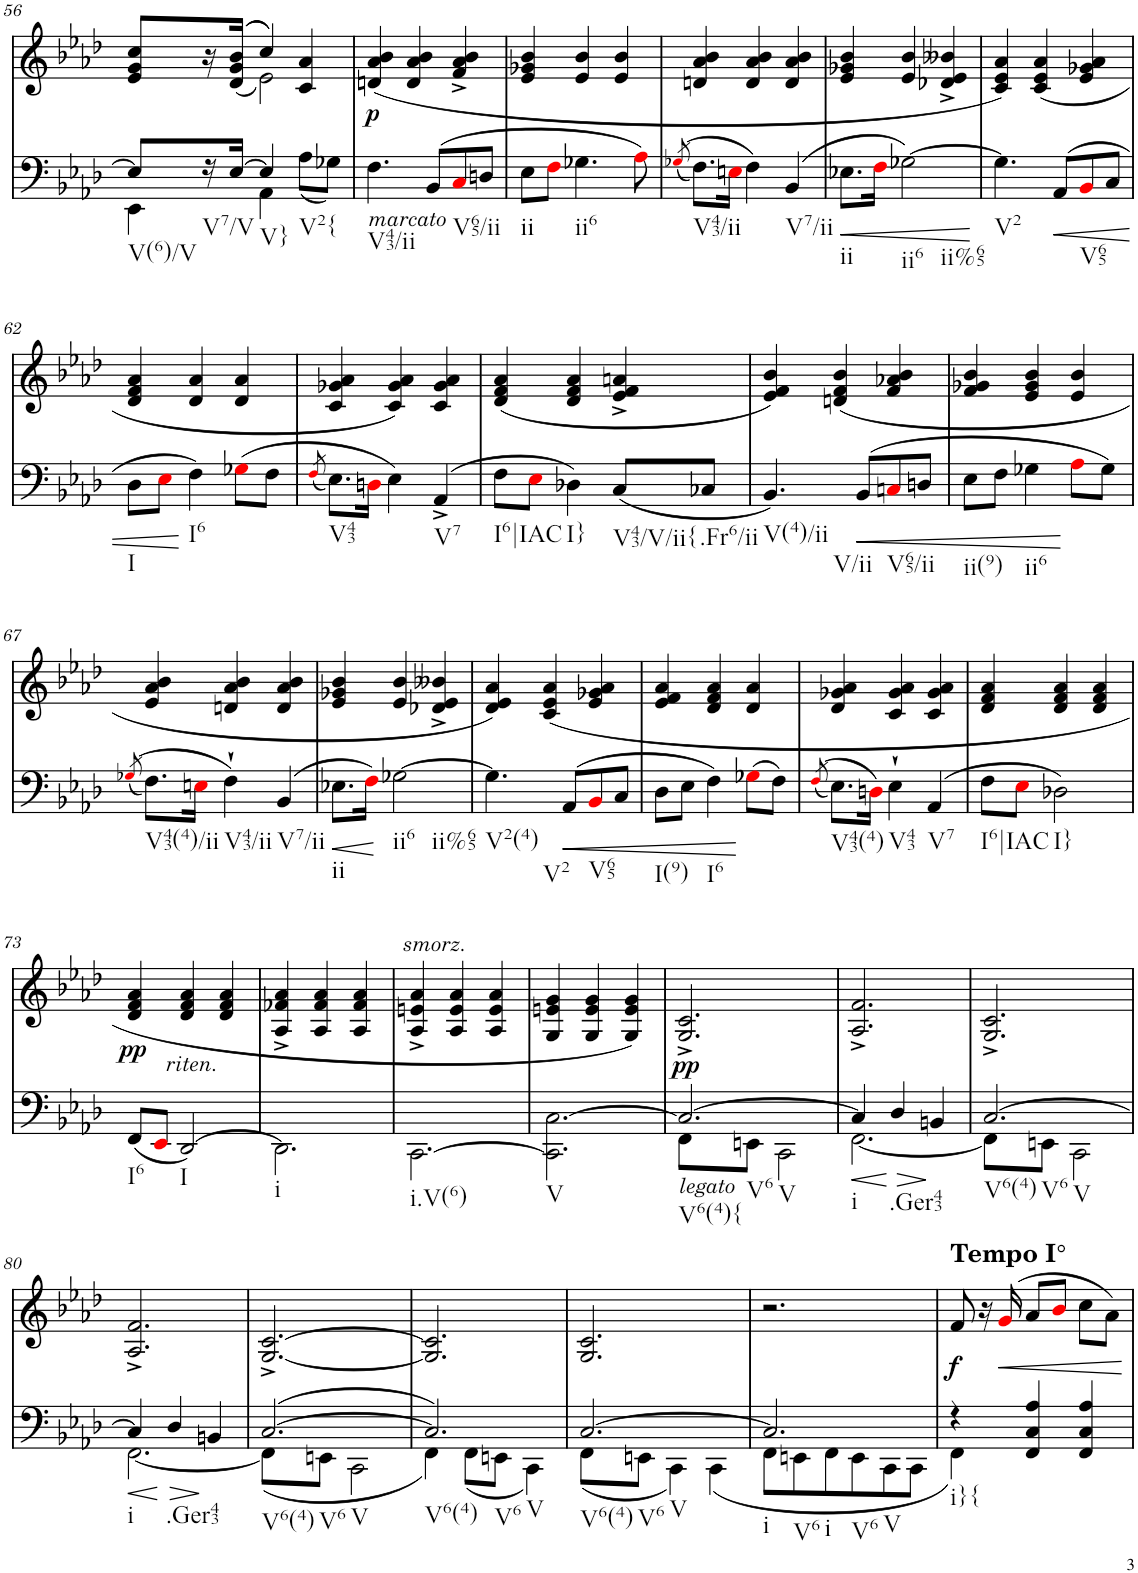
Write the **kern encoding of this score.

**kern	**dynam	**kern	**dynam
*part2	*part2	*part1	*part1
*staff2	*staff2	*staff1	*staff1
*I"piano	*	*I"piano	*
*I'Pno	*	*I'Pno	*
!!LO:PB:g=z
*clefF4	*	*clefG2	*
*k[b-e-a-d-]	*	*k[b-e-a-d-]	*
*f:	*	*f:	*
*M3/4	*	*M3/4	*
=56	=56	=56	=56
*^	*	*^	*
!LO:TX:b:t=V(6)/V	!	!	!	!	!
8E-/L]	4EE-\	.	8e-/ 8g/ 8cc/L	4ryy	.
!LO:TX:b:t=V7/V	!	!	!	!	!
16r	.	.	16r	.	.
[16E-/JJ	.	.	(((16d-/ 16g/ 16b-/JJ	.	.
!LO:TX:b:t=V}	!	!	!	!	!
4E-/]	4AA-\	.	4cc/))	2e-\)	.
!LO:TX:b:t=V2{	!	!	!	!	!
4ryy	(8A-\L	.	4c/ 4a-/	.	.
.	8G-X\J)	.	.	.	.
*	*	*	*v	*v	*
=57	=57	=57	=57	=57
!LO:TX:b:i:t=marcato	!	!	!	!
!LO:TX:b:t=V43/ii	!	!	!	!
!	!	!	!	!LO:DY:b
*v	*v	*	*	*
4.F\	.	(4dn/ 4a-/ 4b-/	p
.	.	4d/ 4a-/ 4b-/	.
(8BB-/L	.	.	.
!LO:TX:b:t=V65/ii	!	!	!
8Ci/	.	4f/^ 4a-/^ 4b-/^	.
8Dn/J	.	.	.
=58	=58	=58	=58
!LO:TX:b:t=ii	!	!	!
8E-\L	.	4e-/ 4g-X/ 4b-/	.
8Fi\J	.	.	.
!LO:TX:b:t=ii6	!	!	!
4.G-X\	.	4e-/ 4b-/	.
.	.	4e-/ 4b-/	.
8A-i\)	.	.	.
=59	=59	=59	=59
((8qG-Xi/	.	.	.
!LO:TX:b:t=V43/ii	!	!	!
8.F\L)	.	4dn/ 4a-/ 4b-/	.
16Eni\Jk	.	.	.
4F\)	.	4d/ 4a-/ 4b-/	.
!LO:TX:b:t=V7/ii	!	!	!
(4BB-/	.	4d/ 4a-/ 4b-/	.
=60	=60	=60	=60
!LO:TX:b:t=ii	!	!	!
!	!LO:HP:b	!	!
8.E-X\L	<	4e-/ 4g-X/ 4b-/	.
16Fi\Jk	.	.	.
!LO:TX:b:t=ii6	!	!	!
!LO:TX:b:t=ii%65	!	!	!
[2G-X\)	.	4e-/ 4b-/	.
.	.	4d-X/^ 4e-/^ 4b--X/^	.
.	[	.	.
=61	=61	=61	=61
!LO:TX:b:t=V2	!	!	!
4.G-\]	.	4c/ 4e-/ 4a-/)	.
.	.	(4c/ 4e-/ 4a-/	.
!	!LO:HP:b	!	!
(8AA-/L	<	.	.
!LO:TX:b:t=V65	!	!	!
8BB-i/	.	4e-/ 4g-X/ 4a-/	.
8C/J	.	.	.
!!LO:LB:g=z
=62	=62	=62	=62
!LO:TX:b:t=I	!	!	!
8D-\L	.	4d-/ 4f/ 4a-/	.
8E-i\J	.	.	.
!LO:TX:b:t=I6	!	!	!
4F\)	[	4d-/ 4a-/	.
(8G-Xi\L	.	4d-/ 4a-/	.
8F\J	.	.	.
=63	=63	=63	=63
(8qFi/	.	.	.
!LO:TX:b:t=V43	!	!	!
8.E-\L)	.	4c/ 4g-X/ 4a-/	.
16Dni\Jk	.	.	.
4E-\)	.	4c/ 4g-/ 4a-/)	.
!LO:TX:b:t=V7	!	!	!
(4AA-^/	.	4c/ 4g-/ 4a-/	.
=64	=64	=64	=64
!LO:TX:b:t=I6|IAC	!	!	!
8F\L	.	(4d-/ 4f/ 4a-/	.
8E-i\J	.	.	.
!LO:TX:b:t=I}	!	!	!
4D-X\)	.	4d-/ 4f/ 4a-/	.
!LO:TX:b:t=V43/V/ii{	!	!	!
(8C/L	.	4e-/^ 4f/^ 4an/^	.
!LO:TX:b:t=.Fr6/ii	!	!	!
8C-X/J	.	.	.
=65	=65	=65	=65
!LO:TX:b:t=V(4)/ii	!	!	!
!LO:TX:b:t=V/ii	!	!	!
4.BB-/)	.	4e-/ 4f/ 4b-/)	.
.	.	(4dn/ 4f/ 4b-/	.
!	!LO:HP:b	!	!
(8BB-/L	<	.	.
!LO:TX:b:t=V65/ii	!	!	!
8Cni/	.	4f/ 4a-X/ 4b-/	.
8Dn/J	.	.	.
=66	=66	=66	=66
!LO:TX:b:t=ii(9)	!	!	!
8E-\L	.	4f/ 4g-X/ 4b-/	.
8F\J	.	.	.
!LO:TX:b:t=ii6	!	!	!
4G-X\	.	4e-/ 4g-/ 4b-/	.
8A-i\L	[	4e-/ 4b-/	.
8G-\J)	.	.	.
!!LO:LB:g=z
=67	=67	=67	=67
((8qG-Xi/	.	.	.
!LO:TX:b:t=V43(4)/ii	!	!	!
8.F\L)	.	4e-/ 4a-/ 4b-/	.
16Eni\Jk	.	.	.
!LO:TX:b:t=V43/ii	!	!	!
4F`\)	.	4dn/ 4a-/ 4b-/	.
!LO:TX:b:t=V7/ii	!	!	!
(4BB-/	.	4d/ 4a-/ 4b-/	.
=68	=68	=68	=68
!LO:TX:b:t=ii	!	!	!
!	!LO:HP:b	!	!
8.E-X\L	<	4e-/ 4g-X/ 4b-/	.
16Fi\Jk)	.	.	.
!LO:TX:b:t=ii6	!	!	!
!LO:TX:b:t=ii%65	!	!	!
[2G-X\	[	4e-/ 4b-/	.
.	.	4d-X/^ 4e-/^ 4b--X/^	.
=69	=69	=69	=69
!LO:TX:b:t=V2(4)	!	!	!
!LO:TX:b:t=V2	!	!	!
4.G-\]	.	4d-/ 4e-/ 4a-/)	.
.	.	(4c/ 4e-/ 4a-/	.
!	!LO:HP:b	!	!
(8AA-/L	<	.	.
!LO:TX:b:t=V65	!	!	!
8BB-i/	.	4e-/ 4g-X/ 4a-/	.
8C/J	.	.	.
=70	=70	=70	=70
!LO:TX:b:t=I(9)	!	!	!
8D-\L	.	4e-/ 4f/ 4a-/	.
8E-\J	.	.	.
!LO:TX:b:t=I6	!	!	!
4F\)	.	4d-/ 4f/ 4a-/	.
(8G-Xi\L	[	4d-/ 4a-/	.
8F\J)	.	.	.
=71	=71	=71	=71
((8qFi/	.	.	.
!LO:TX:b:t=V43(4)	!	!	!
8.E-\L)	.	4d-/ 4g-X/ 4a-/	.
16Dni\Jk)	.	.	.
!LO:TX:b:t=V43	!	!	!
4E-`\	.	4c/ 4g-/ 4a-/	.
!LO:TX:b:t=V7	!	!	!
(4AA-/	.	4c/ 4g-/ 4a-/	.
=72	=72	=72	=72
!LO:TX:b:t=I6|IAC	!	!	!
8F\L	.	4d-/ 4f/ 4a-/	.
8E-i\J	.	.	.
!LO:TX:b:t=I}	!	!	!
2D-X\)	.	4d-/ 4f/ 4a-/	.
.	.	4d-/ 4f/ 4a-/	.
!!LO:LB:g=z
=73	=73	=73	=73
!LO:TX:b:t=I6	!	!	!
!	!	!	!LO:DY:b
(8FF/L	.	4d-/ 4f/ 4a-/	pp
8EE-i/J	.	.	.
!	!	!LO:TX:b:i:t=riten.	!
!LO:TX:b:t=I	!	!	!
[2DD-/)	.	4d-/ 4f/ 4a-/	.
.	.	4d-/ 4f/ 4a-/	.
=74	=74	=74	=74
!LO:TX:b:t=i	!	!	!
2.DD-\]	.	4A-/^ 4f-X/^ 4a-/^	.
.	.	4A-/ 4f-/ 4a-/	.
.	.	4A-/ 4f-/ 4a-/	.
=75	=75	=75	=75
!	!	!LO:TX:b:i:t=smorz.	!
!LO:TX:b:t=i.V(6)	!	!	!
[2.CC\	.	4A-/^ 4en/^ 4a-/^	.
.	.	4A-/ 4e/ 4a-/	.
.	.	4A-/ 4e/ 4a-/	.
=76	=76	=76	=76
!LO:TX:b:t=V	!	!	!
2.CC\] [2.C\	.	4G/ 4en/ 4g/	.
.	.	4G/ 4e/ 4g/	.
.	.	4G/ 4e/ 4g/)	.
=77	=77	=77	=77
*^	*	*	*
!LO:TX:b:i:t=legato	!	!	!	!
!LO:TX:b:t=V6(4){	!	!	!	!
!LO:TX:b:t=V6	!	!	!	!
!LO:TX:b:t=V	!	!	!	!
!	!	!	!	!LO:DY:b
2.C/_	8FF\L	.	2.G/^ 2.c/^	pp
.	8EEn\J	.	.	.
.	2CC\	.	.	.
=78	=78	=78	=78	=78
!LO:TX:b:t=i	!	!	!	!
!	!	!LO:HP:b	!	!
4C/]	[2.FF\	<	2.A-/^ 2.f/^	.
!LO:TX:b:t=.Ger43	!	!	!	!
!	!	!LO:HP:n=1:b	!	!
4D-/	.	[ >	.	.
4BBn/	.	]	.	.
=79	=79	=79	=79	=79
!LO:TX:b:t=V6(4)	!	!	!	!
!LO:TX:b:t=V6	!	!	!	!
!LO:TX:b:t=V	!	!	!	!
[2.C/	8FF\L]	.	2.G/^ 2.c/^	.
.	8EEn\J	.	.	.
.	2CC\	.	.	.
!!LO:LB:g=z
=80	=80	=80	=80	=80
!LO:TX:b:t=i	!	!	!	!
!	!	!LO:HP:b	!	!
4C/]	[2.FF\	<	2.A-/^ 2.f/^	.
!LO:TX:b:t=.Ger43	!	!	!	!
!	!	!LO:HP:n=1:b	!	!
4D-/	.	[ >	.	.
4BBn/	.	]	.	.
=81	=81	=81	=81	=81
!LO:TX:b:t=V6(4)	!	!	!	!
!LO:TX:b:t=V6	!	!	!	!
!LO:TX:b:t=V	!	!	!	!
([2.C/	(8FF\L]	.	[2.G/^ [2.c/^	.
.	8EEn\J	.	.	.
.	2CC\	.	.	.
=82	=82	=82	=82	=82
!LO:TX:b:t=V6(4)	!	!	!	!
!LO:TX:b:t=V6	!	!	!	!
!LO:TX:b:t=V	!	!	!	!
2.C/])	4FF\)	.	2.G/] 2.c/]	.
.	(8FF\L	.	.	.
.	8EEn\J	.	.	.
.	4CC\)	.	.	.
=83	=83	=83	=83	=83
!LO:TX:b:t=V6(4)	!	!	!	!
!LO:TX:b:t=V6	!	!	!	!
!LO:TX:b:t=V	!	!	!	!
[2.C/	(8FF\L	.	2.G/ 2.c/	.
.	8EEn\J	.	.	.
.	4CC\)	.	.	.
.	(4CC\	.	.	.
=84	=84	=84	=84	=84
!LO:TX:b:t=i	!	!	!	!
!LO:TX:b:t=V6	!	!	!	!
!LO:TX:b:t=i	!	!	!	!
!LO:TX:b:t=V6	!	!	!	!
!LO:TX:b:t=V	!	!	!	!
2.C/]	8FF\L	.	2.r	.
.	8EEn\	.	.	.
.	8FF\	.	.	.
.	8EE\	.	.	.
.	8CC\	.	.	.
.	8CC\J	.	.	.
=85	=85	=85	=85	=85
!	!	!	!LO:TX:a:B:t=Tempo I°	!
!LO:TX:b:t=i}{	!	!	!	!
!	!	!	!	!LO:DY:b
4r	4FF\)	.	8f/	f
.	.	.	16r	.
!	!	!	!	!LO:HP:b
.	.	.	(16gi/	<
4FF/ 4C/ 4A-/	2ryy	.	8a-/L	.
.	.	.	8b-i/J	.
4FF/ 4C/ 4A-/	.	.	8cc\L	.
.	.	.	8a-\J)	.
*v	*v	*	*	*
.	.	.	[
=	=	=	=
*-	*-	*-	*-
